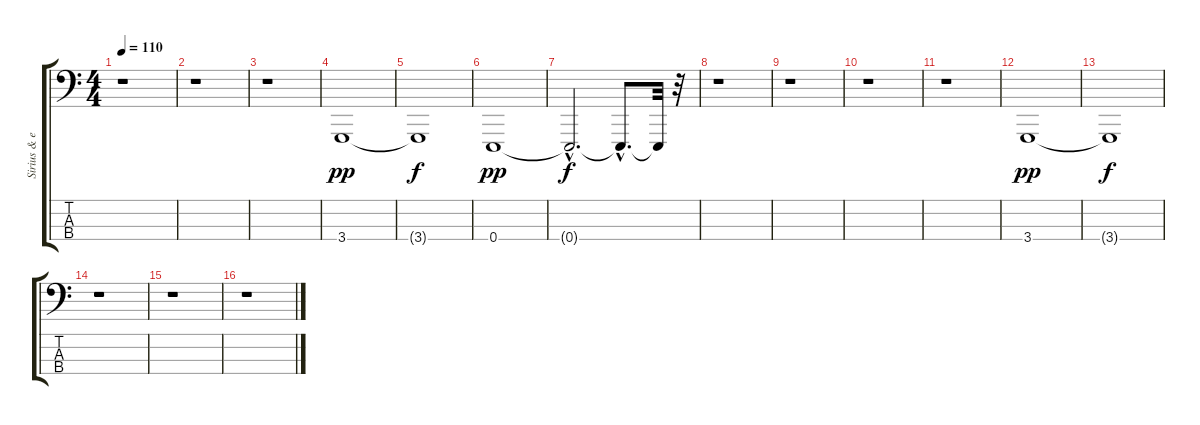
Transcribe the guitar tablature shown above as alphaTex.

\track ("Sirius & eye in the sky (app)" "Sirius & e") {instrument stringensemble1}
\staff {score tabs}
\tuning (G2 D2 A1 E1) {hide}
\ts (4 4)
\tempo 110
\clef f4
\ks c
r.1{dy f} |
r.1 |
r.1 |
3.4.1{dy pp} |
3.4{t}.1{dy f} |
0.4.1{dy pp} |
0.4{hac t}.2{d dy f} 0.4{hac t}.8{d} 0.4{t}.32 r.32 |
r.1 |
r.1 |
r.1 |
r.1 |
3.4.1{dy pp} |
3.4{t}.1{dy f} |
r.1 |
r.1 |
r.1
